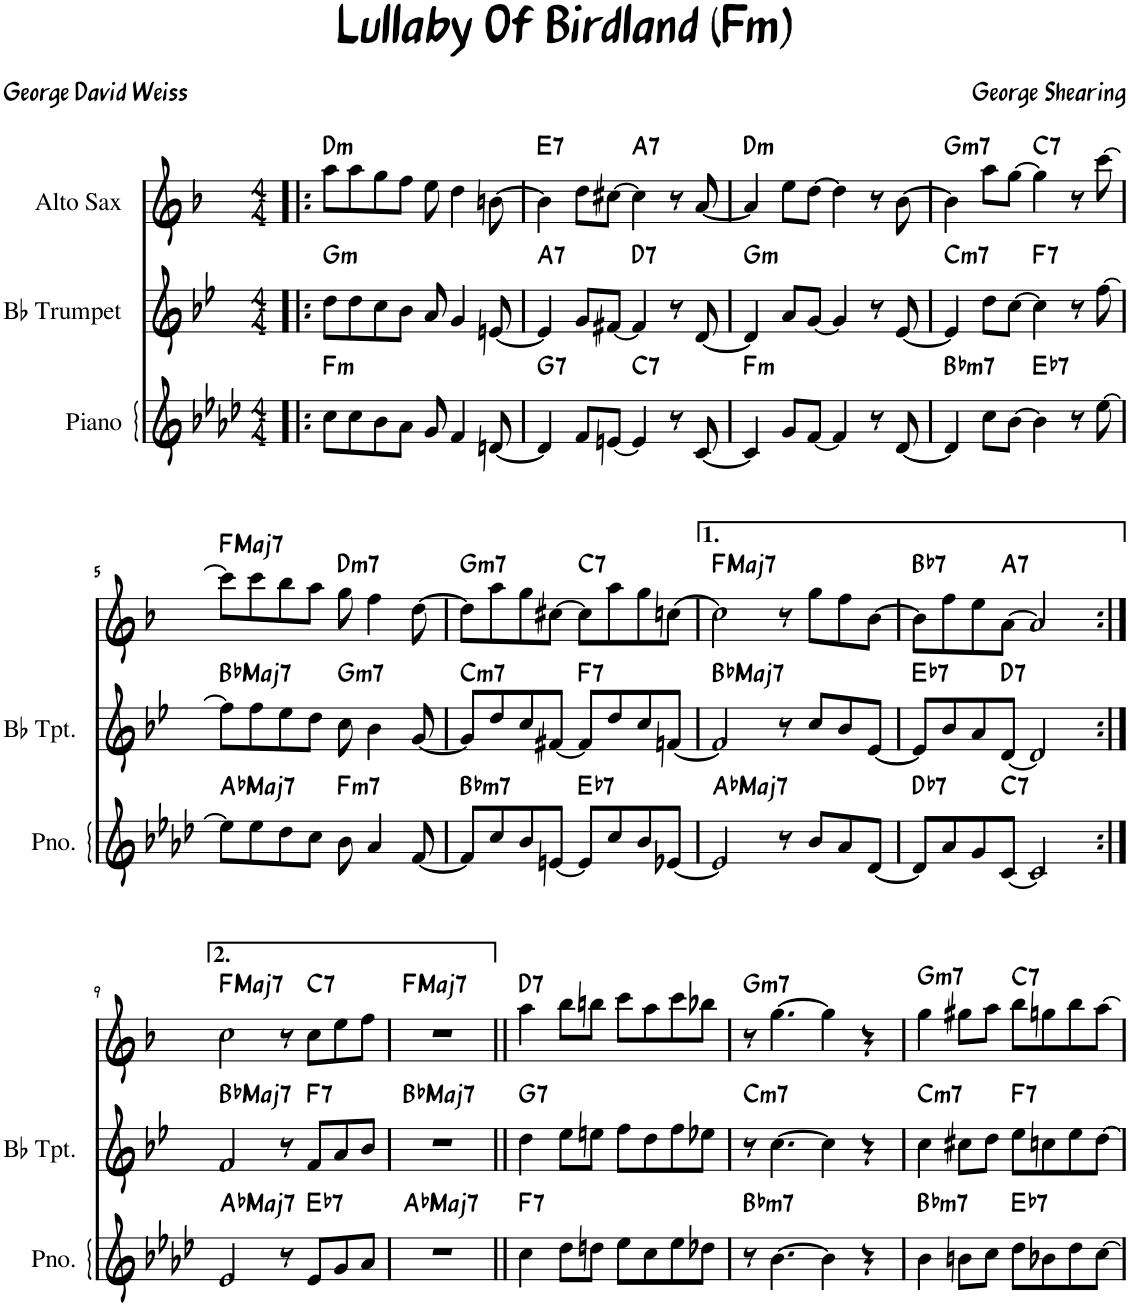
**kern	**harte	**kern	**harte	**kern	**harte
*part3	*part3	*part2	*part2	*part1	*part1
*staff3	*	*staff2	*	*staff1	*
*I"Piano	*	*I"Bb Trumpet	*	*I"Alto Sax	*
*I'Pno.	*	*I'Bb Tpt.	*	*I'Sax	*
*clefG2	*	*clefG2	*	*clefG2	*
*	*	*Trd1c2	*	*Trd5c9	*
*k[b-e-a-d-]	*	*k[b-e-]	*	*k[b-]	*
*M4/4	*	*M4/4	*	*M4/4	*
=1!|:	=1!|:	=1!|:	=1!|:	=1!|:	=1!|:
!	!LO:H:kt=m	!	!LO:H:kt=m	!	!LO:H:kt=m
8cc\L	F:min	8dd\L	G:min	8aa\L	D:min
8cc\	.	8dd\	.	8aa\	.
8b-\	.	8cc\	.	8gg\	.
8a-\J	.	8b-\J	.	8ff\J	.
8g/	.	8a/	.	8ee\	.
4f/	.	4g/	.	4dd\	.
[8dn/	.	[8en/	.	[8bn\	.
=2	=2	=2	=2	=2	=2
!	!LO:H:kt=7	!	!LO:H:kt=7	!	!LO:H:kt=7
4d/]	G:7	4e/]	A:7	4b\]	E:7
8f/L	.	8g/L	.	8dd\L	.
[8en/J	.	[8f#X/J	.	[8cc#X\J	.
!	!LO:H:kt=7	!	!LO:H:kt=7	!	!LO:H:kt=7
4e/]	C:7	4f#/]	D:7	4cc#\]	A:7
8r	.	8r	.	8r	.
[8c/	.	[8d/	.	[8a/	.
=3	=3	=3	=3	=3	=3
!	!LO:H:kt=m	!	!LO:H:kt=m	!	!LO:H:kt=m
4c/]	F:min	4d/]	G:min	4a/]	D:min
8g/L	.	8a/L	.	8ee\L	.
[8f/J	.	[8g/J	.	[8dd\J	.
4f/]	.	4g/]	.	4dd\]	.
8r	.	8r	.	8r	.
[8d-/	.	[8e-/	.	[8b-\	.
=4	=4	=4	=4	=4	=4
!	!LO:H:kt=m7	!	!LO:H:kt=m7	!	!LO:H:kt=m7
4d-/]	Bb:min7	4e-/]	C:min7	4b-\]	G:min7
8cc\L	.	8dd\L	.	8aa\L	.
[8b-\J	.	[8cc\J	.	[8gg\J	.
!	!LO:H:kt=7	!	!LO:H:kt=7	!	!LO:H:kt=7
4b-\]	Eb:7	4cc\]	F:7	4gg\]	C:7
8r	.	8r	.	8r	.
[8ee-\	.	[8ff\	.	[8ccc\	.
!!LO:LB:g=z
=5	=5	=5	=5	=5	=5
!	!LO:H:kt=Maj7	!	!LO:H:kt=Maj7	!	!LO:H:kt=Maj7
8ee-\L]	Ab:maj7	8ff\L]	Bb:maj7	8ccc\L]	F:maj7
8ee-\	.	8ff\	.	8ccc\	.
8dd-\	.	8ee-\	.	8bb-\	.
8cc\J	.	8dd\J	.	8aa\J	.
!	!LO:H:kt=m7	!	!LO:H:kt=m7	!	!LO:H:kt=m7
8b-\	F:min7	8cc\	G:min7	8gg\	D:min7
4a-/	.	4b-\	.	4ff\	.
[8f/	.	[8g/	.	[8dd\	.
=6	=6	=6	=6	=6	=6
!	!LO:H:kt=m7	!	!LO:H:kt=m7	!	!LO:H:kt=m7
8f/L]	Bb:min7	8g/L]	C:min7	8dd\L]	G:min7
8cc/	.	8dd/	.	8aa\	.
8b-/	.	8cc/	.	8gg\	.
[8en/J	.	[8f#X/J	.	[8cc#X\J	.
!	!LO:H:kt=7	!	!LO:H:kt=7	!	!LO:H:kt=7
8e/L]	Eb:7	8f#/L]	F:7	8cc#\L]	C:7
8cc/	.	8dd/	.	8aa\	.
8b-/	.	8cc/	.	8gg\	.
[8e-X/J	.	[8fn/J	.	[8ccn\J	.
=7	=7	=7	=7	=7	=7
!	!LO:H:kt=Maj7	!	!LO:H:kt=Maj7	!	!LO:H:kt=Maj7
2e-/]	Ab:maj7	2f/]	Bb:maj7	2cc\]	F:maj7
8r	.	8r	.	8r	.
8b-/L	.	8cc/L	.	8gg\L	.
8a-/	.	8b-/	.	8ff\	.
[8d-/J	.	[8e-/J	.	[8b-\J	.
=8	=8	=8	=8	=8	=8
!	!LO:H:kt=7	!	!LO:H:kt=7	!	!LO:H:kt=7
8d-/L]	Db:7	8e-/L]	Eb:7	8b-\L]	Bb:7
8a-/	.	8b-/	.	8ff\	.
8g/	.	8a/	.	8ee\	.
!	!LO:H:kt=7	!	!LO:H:kt=7	!	!LO:H:kt=7
[8c/J	C:7	[8d/J	D:7	[8a\J	A:7
2c/]	.	2d/]	.	2a/]	.
!!LO:LB:g=z
=9:|!	=9:|!	=9:|!	=9:|!	=9:|!	=9:|!
!	!LO:H:kt=Maj7	!	!LO:H:kt=Maj7	!	!LO:H:kt=Maj7
2e-/	Ab:maj7	2f/	Bb:maj7	2cc\	F:maj7
8r	.	8r	.	8r	.
!	!LO:H:kt=7	!	!LO:H:kt=7	!	!LO:H:kt=7
8e-/L	Eb:7	8f/L	F:7	8cc\L	C:7
8g/	.	8a/	.	8ee\	.
8a-/J	.	8b-/J	.	8ff\J	.
=10	=10	=10	=10	=10	=10
!	!LO:H:kt=Maj7	!	!LO:H:kt=Maj7	!	!LO:H:kt=Maj7
1r	Ab:maj7	1r	Bb:maj7	1r	F:maj7
=11||	=11||	=11||	=11||	=11||	=11||
!	!LO:H:kt=7	!	!LO:H:kt=7	!	!LO:H:kt=7
4cc\	F:7	4dd\	G:7	4aa\	D:7
8dd-\L	.	8ee-\L	.	8bb-\L	.
8ddn\J	.	8een\J	.	8bbn\J	.
8ee-\L	.	8ff\L	.	8ccc\L	.
8cc\	.	8dd\	.	8aa\	.
8ee-\	.	8ff\	.	8ccc\	.
8dd-X\J	.	8ee-X\J	.	8bb-X\J	.
=12	=12	=12	=12	=12	=12
!	!LO:H:kt=m7	!	!LO:H:kt=m7	!	!LO:H:kt=m7
8r	Bb:min7	8r	C:min7	8r	G:min7
[4.b-\	.	[4.cc\	.	[4.gg\	.
4b-\]	.	4cc\]	.	4gg\]	.
4r	.	4r	.	4r	.
=13	=13	=13	=13	=13	=13
!	!LO:H:kt=m7	!	!LO:H:kt=m7	!	!LO:H:kt=m7
4b-\	Bb:min7	4cc\	C:min7	4gg\	G:min7
8bn\L	.	8cc#X\L	.	8gg#X\L	.
8cc\J	.	8dd\J	.	8aa\J	.
!	!LO:H:kt=7	!	!LO:H:kt=7	!	!LO:H:kt=7
8dd-\L	Eb:7	8ee-\L	F:7	8bb-\L	C:7
8b-X\	.	8ccn\	.	8ggn\	.
8dd-\	.	8ee-\	.	8bb-\	.
[8cc\J	.	[8dd\J	.	[8aa\J	.
=	=	=	=	=	=
*-	*-	*-	*-	*-	*-
